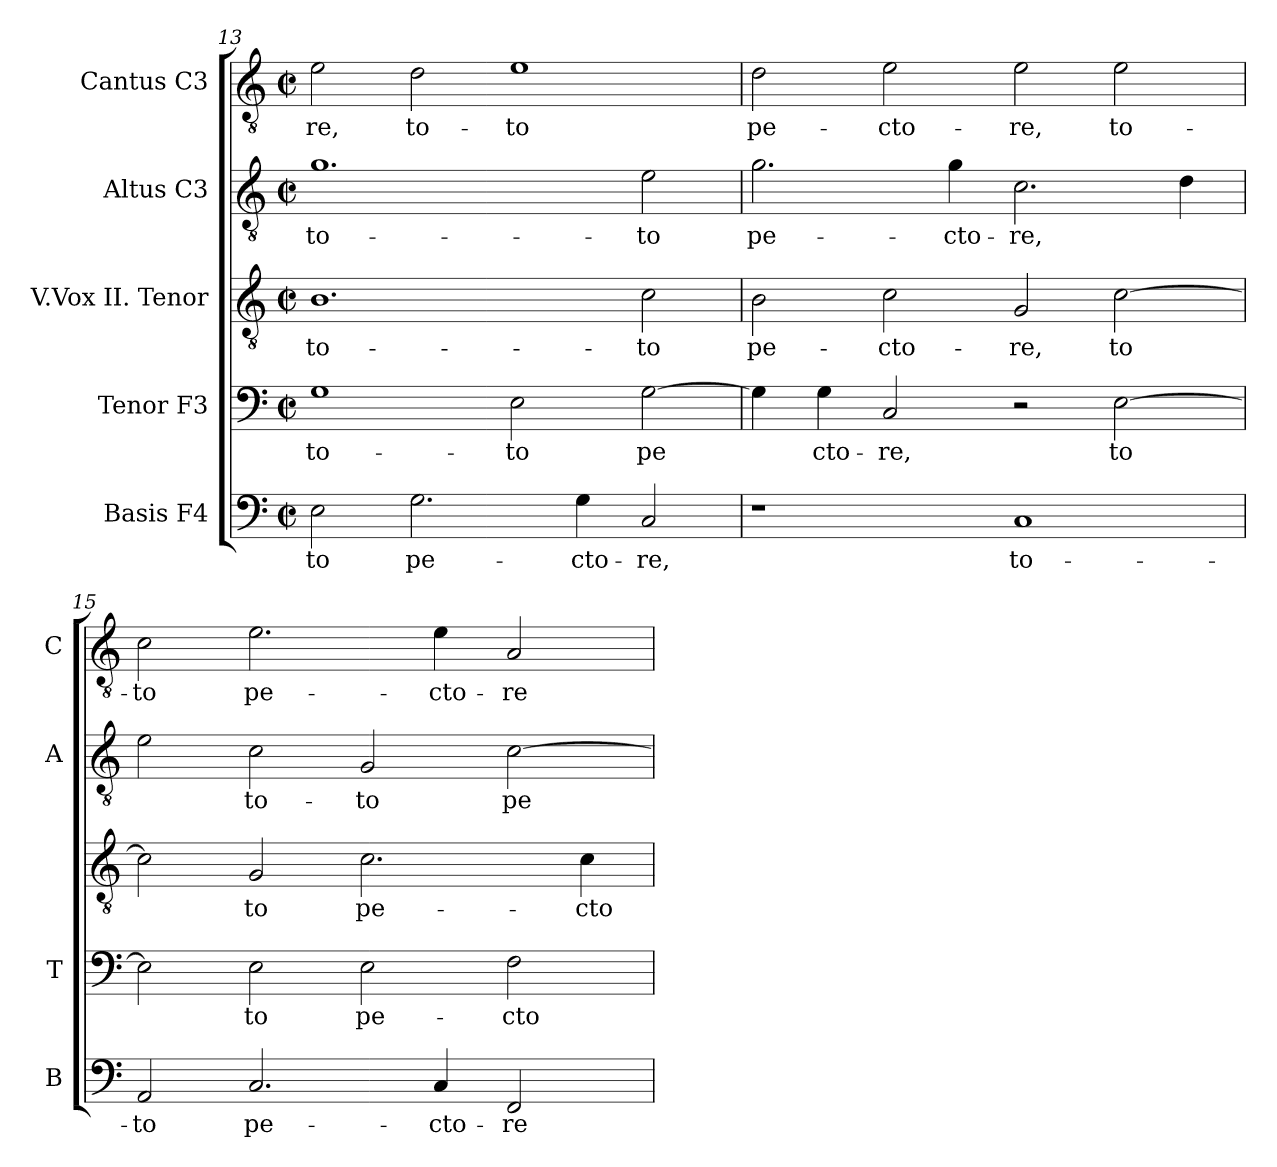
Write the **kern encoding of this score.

**kern	**text	**kern	**text	**kern	**text	**kern	**text	**kern	**text
*part5	*part5	*part4	*part4	*part3	*part3	*part2	*part2	*part1	*part1
*staff5	*staff5	*staff4	*staff4	*staff3	*staff3	*staff2	*staff2	*staff1	*staff1
*I"Basis  F4	*	*I"Tenor  F3	*	*I"V.Vox  II. Tenor	*	*I"Altus  C3	*	*I"Cantus  C3	*
*I'B	*	*I'T	*	*	*	*I'A	*	*I'C	*
*clefF4	*	*clefF4	*	*clefGv2	*	*clefGv2	*	*clefGv2	*
*k[]	*	*k[]	*	*k[]	*	*k[]	*	*k[]	*
*C:	*	*C:	*	*C:	*	*C:	*	*C:	*
*M2/2	*	*M2/2	*	*M2/2	*	*M2/2	*	*M2/2	*
*met(c|)	*	*met(c|)	*	*met(c|)	*	*met(c|)	*	*met(c|)	*
=13	=13	=13	=13	=13	=13	=13	=13	=13	=13
!	!LO:LY:b:cj	!	!LO:LY:b:cj	!	!LO:LY:b:rj	!	!LO:LY:b:cj	!	!LO:LY:b:cj
2E\	-to	1G	to-	1.B	to-	1.g	to-	2e\	-re,
!	!LO:LY:b:cj	!	!	!	!	!	!	!	!LO:LY:b:cj
2.G\	pe-	.	.	.	.	.	.	2d\	to-
!	!	!	!LO:LY:b:cj	!	!	!	!	!	!LO:LY:b:cj
.	.	2E\	-to	.	.	.	.	1e	-to
!	!LO:LY:b:cj	!	!	!	!	!	!	!	!
4G\	-cto-	.	.	.	.	.	.	.	.
!	!LO:LY:b:cj	!	!LO:LY:b:cj	!	!LO:LY:b:rj	!	!LO:LY:b:cj	!	!
2C/	-re,	[>2G\	pe-	2c\	-to	2e\	-to	.	.
=14	=14	=14	=14	=14	=14	=14	=14	=14	=14
!	!	!	!LO:LY:b:cj	!	!LO:LY:b:rj	!	!LO:LY:b:cj	!	!LO:LY:b:cj
1r	.	4G\]	--	2B\	pe-	2.g\	pe-	2d\	pe-
!	!	!	!LO:LY:b:cj	!	!	!	!	!	!
.	.	4G\	-cto-	.	.	.	.	.	.
!	!	!	!LO:LY:b:cj	!	!LO:LY:b:rj	!	!	!	!LO:LY:b:cj
.	.	2C/	-re,	2c\	-cto-	.	.	2e\	-cto-
!	!	!	!	!	!	!	!LO:LY:b:cj	!	!
.	.	.	.	.	.	4g\	-cto-	.	.
!	!LO:LY:b:cj	!	!	!	!LO:LY:b:rj	!	!LO:LY:b:cj	!	!LO:LY:b:cj
1C	to-	2r	.	2G/	-re,	2.c\	-re,	2e\	-re,
!	!	!	!LO:LY:b:cj	!	!LO:LY:b:rj	!	!	!	!LO:LY:b:cj
.	.	[>2E\	to-	[>2c\	to-	.	.	2e\	to-
!	!	!	!	!	!	!	!LO:LY:b:cj	!	!
.	.	.	.	.	.	4d\	.	.	.
=15	=15	=15	=15	=15	=15	=15	=15	=15	=15
!	!LO:LY:b:cj	!	!LO:LY:b:cj	!	!LO:LY:b:rj	!	!LO:LY:b:cj	!	!LO:LY:b:cj
2AA/	-to	2E\]	--	2c\]	--	2e\	.	2c\	-to
!	!LO:LY:b:cj	!	!LO:LY:b:cj	!	!LO:LY:b:rj	!	!LO:LY:b:cj	!	!LO:LY:b:cj
2.C/	pe-	2E\	-to	2G/	-to	2c\	to-	2.e\	pe-
!	!	!	!LO:LY:b:cj	!	!LO:LY:b:rj	!	!LO:LY:b:cj	!	!
.	.	2E\	pe-	2.c\	pe-	2G/	-to	.	.
!	!LO:LY:b:cj	!	!	!	!	!	!	!	!LO:LY:b:cj
4C/	-cto-	.	.	.	.	.	.	4e\	-cto-
!	!LO:LY:b:cj	!	!LO:LY:b:cj	!	!	!	!LO:LY:b:cj	!	!LO:LY:b:cj
2FF/	-re	2F\	-cto-	.	.	[>2c\	pe-	2A/	-re
!	!	!	!	!	!LO:LY:b:rj	!	!	!	!
.	.	.	.	4c\	-cto-	.	.	.	.
=	=	=	=	=	=	=	=	=	=
*-	*-	*-	*-	*-	*-	*-	*-	*-	*-
